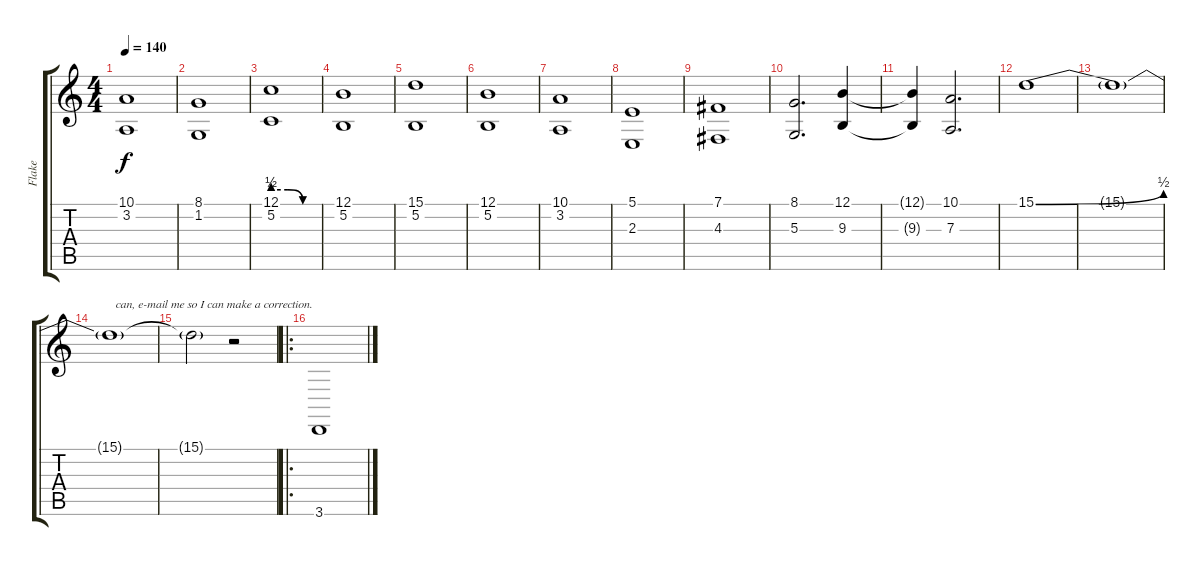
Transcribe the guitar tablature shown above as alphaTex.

\track ("Flake" "Flake") {instrument synthstrings1}
\staff {score tabs}
\tuning (B3 Gb3 D3 A2 E2 B1) {hide}
\ts (4 4)
\tempo 140
\clef g2
\ks c
(10.1 3.2).1{dy f} |
(8.1 1.2).1 |
(12.1{be (custom 0 2 20 2 40 0 60 0)} 5.2{be (custom 0 2 20 2 40 0 60 0)}).1 |
(12.1 5.2).1 |
(15.1 5.2).1 |
(12.1 5.2).1 |
(10.1 3.2).1 |
(5.1 2.3).1 |
(7.1 4.3).1 |
(8.1 5.3).2{d} (12.1 9.3).4 |
(12.1{t} 9.3{t}).4 (10.1 7.3).2{d} |
15.1{be (bend 0 0 60 2)}.1{volume 10 instrument synthstrings1} |
15.1{t}.1 |
15.1{t}.1{txt "  can, e-mail me so I can make a correction."} |
15.1{t}.2 r.2 |
\ro
3.6.1{volume 13 instrument electricgrandpiano}
